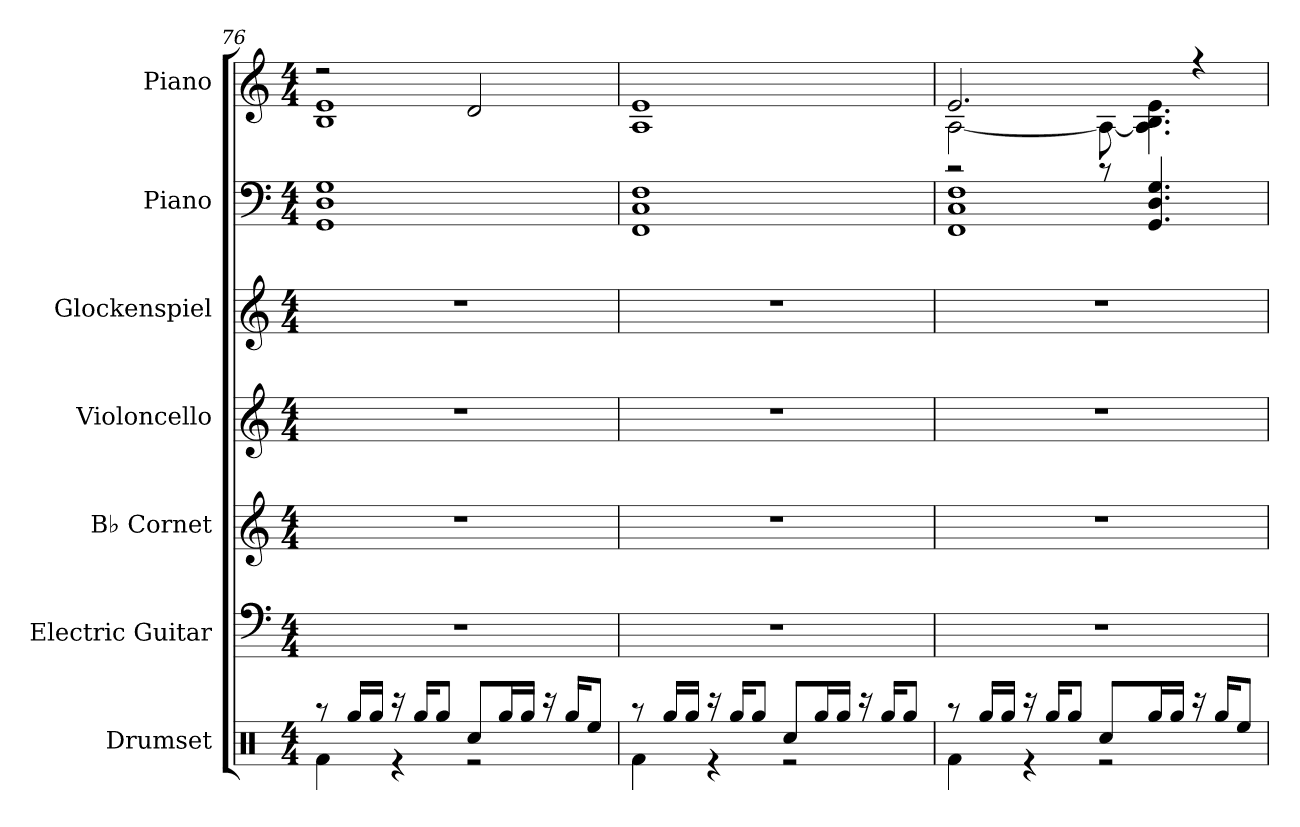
**kern	**kern	**kern	**kern	**kern	**kern	**kern
*part7	*part6	*part5	*part4	*part3	*part2	*part1
*staff7	*staff6	*staff5	*staff4	*staff3	*staff2	*staff1
*I"Drumset	*I"Electric Guitar	*I"B♭ Cornet	*I"Violoncello	*I"Glockenspiel	*I"Piano	*I"Piano
*I'Drs.	*I'El. Guit.	*I'B♭ Cnt.	*I'Vc.	*I'Glk.	*I'Pno.	*I'Pno.
!!LO:PB:g=z
*clefX	*clefF5	*clefG2	*clefG2	*clefG2	*clefF4	*clefG2
*	*	*ITrd1c2	*	*ITrd-14c-24	*	*
*k[]	*k[]	*k[b-e-]	*k[]	*k[]	*k[]	*k[]
*M4/4	*M4/4	*M4/4	*M4/4	*M4/4	*M4/4	*M4/4
=76	=76	=76	=76	=76	=76	=76
*^	*	*	*	*	*	*^
8r	4Rf\	1r	1r	1r	1r	1GG 1D 1G	2r	1B 1e
16Rgg/LL	.	.	.	.	.	.	.	.
16Rgg/JJ	.	.	.	.	.	.	.	.
16r	4r	.	.	.	.	.	.	.
16Rgg/KL	.	.	.	.	.	.	.	.
8Rgg/J	.	.	.	.	.	.	.	.
8Rcc/L	2r	.	.	.	.	.	2d/	.
16Rgg/L	.	.	.	.	.	.	.	.
16Rgg/JJ	.	.	.	.	.	.	.	.
16r	.	.	.	.	.	.	.	.
16Rgg/KL	.	.	.	.	.	.	.	.
8Ree/J	.	.	.	.	.	.	.	.
*	*	*	*	*	*	*	*v	*v
=77	=77	=77	=77	=77	=77	=77	=77
8r	4Rf\	1r	1r	1r	1r	1FF 1C 1F	1A 1e
16Rgg/LL	.	.	.	.	.	.	.
16Rgg/JJ	.	.	.	.	.	.	.
16r	4r	.	.	.	.	.	.
16Rgg/KL	.	.	.	.	.	.	.
8Rgg/J	.	.	.	.	.	.	.
8Rcc/L	2r	.	.	.	.	.	.
16Rgg/L	.	.	.	.	.	.	.
16Rgg/JJ	.	.	.	.	.	.	.
16r	.	.	.	.	.	.	.
16Rgg/KL	.	.	.	.	.	.	.
8Rgg/J	.	.	.	.	.	.	.
=78	=78	=78	=78	=78	=78	=78	=78
*	*	*	*	*	*	*^	*^
8r	4Rf\	1r	1r	1r	1r	2r	1FF 1C 1F	2.e/	[2A\
16Rgg/LL	.	.	.	.	.	.	.	.	.
16Rgg/JJ	.	.	.	.	.	.	.	.	.
16r	4r	.	.	.	.	.	.	.	.
16Rgg/KL	.	.	.	.	.	.	.	.	.
8Rgg/J	.	.	.	.	.	.	.	.	.
8Rcc/L	2r	.	.	.	.	8r	.	.	8A\_
16Rgg/L	.	.	.	.	.	4.GG/ 4.D/ 4.G/	.	.	4.A\] 4.B\ 4.e\
16Rgg/JJ	.	.	.	.	.	.	.	.	.
16r	.	.	.	.	.	.	.	4r	.
16Rgg/KL	.	.	.	.	.	.	.	.	.
8Ree/J	.	.	.	.	.	.	.	.	.
*	*	*	*	*	*	*v	*v	*	*
*v	*v	*	*	*	*	*	*v	*v
=	=	=	=	=	=	=
*-	*-	*-	*-	*-	*-	*-
